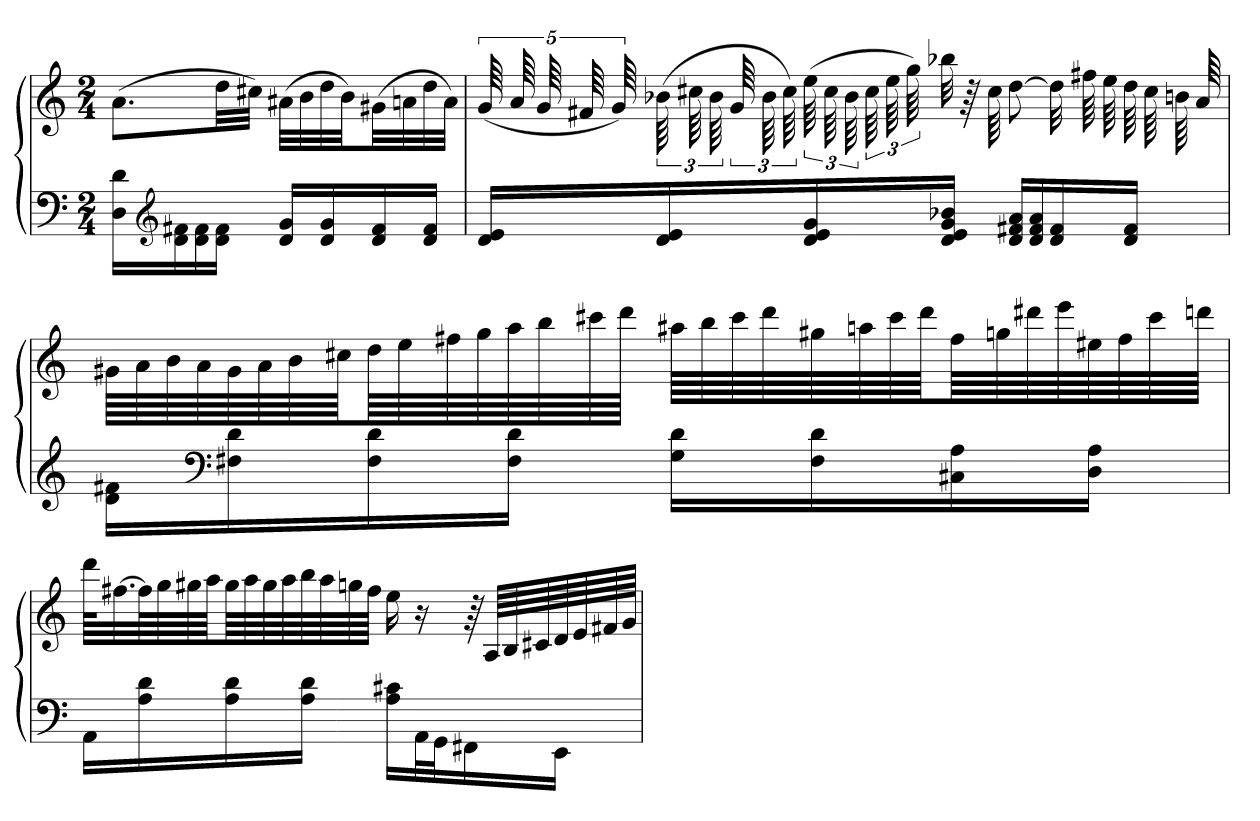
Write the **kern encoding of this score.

**kern	**kern
*part1	*part1
*staff2	*staff1
*clefF4	*clefG2
*M2/4	*M2/4
=	=
16D 16dLL	(8.aL
*clefG2	*
16d 16f#X	.
16d 16f#	.
16d 16f#JJ	32ddLL
.	32cc#XJJJ)
16d 16gLL	(32a#XLLL
.	32b
16d 16g	32dd
.	32bJJ)
16d 16f#	(32g#XLL
.	32an
16d 16f#JJ	32dd
.	32aJJJ)
=	=
16d 16eLL	(80g
.	80a
.	80g
.	80f#X
.	80g)
16d 16e	(96b-X
.	96cc#X
.	96b-
.	96g
.	96b-
.	96cc#)
16d 16e 16g	(96ee
.	96cc#
.	96b-
.	96cc#
.	96ee
.	96gg)
16d 16e 16g 16b-XJJ	32bb-X
.	64r
.	64cc#
16d 16f#X 16aLL	[8dd
16d 16f# 16a	.
16d 16f#	32dd]
.	64ff#X
.	64ee
16d 16f#JJ	64dd
.	64cc#
.	64bn
.	64a
=	=
16d 16f#XLL	64g#XLLLL
.	64a
.	64b
.	64a
*clefF4	*
16F#X 16d	64g#
.	64a
.	64b
.	64cc#XJJJ
16F# 16d	64ddLLL
.	64ee
.	64ff#X
.	64gg
16F# 16dJJ	64aa
.	64bb
.	64ccc#X
.	64dddJJJJ
16G 16dLL	64aa#XLLLL
.	64bb
.	64ccc#
.	64ddd
16F# 16d	64gg#X
.	64aan
.	64ccc#
.	64dddJJJ
16C#X 16A	64ff#LLL
.	64ggn
.	64ddd#X
.	64eee
16D 16AJJ	64ee#X
.	64ff#
.	64ccc#
.	64dddnJJJJ
=	=
16AALL	64dddKLLL
.	[32.ff#X
16A 16d	64ff#L]
.	64gg
.	64gg#X
.	64aaJJJ
16A 16d	64gg#LLL
.	64aa
.	64gg#
.	64aa
16A 16dJJ	64bb
.	64aa
.	64ggn
.	64ff#JJJJ
16A 16c#XLL	16ee
32AAL	16r
32GGJ	.
16FF#X	64r
.	64ALLLL
.	64B
.	64c#X
16EEJJ	64d
.	64e
.	64f#X
.	64gJJJJ
=	=
*-	*-
